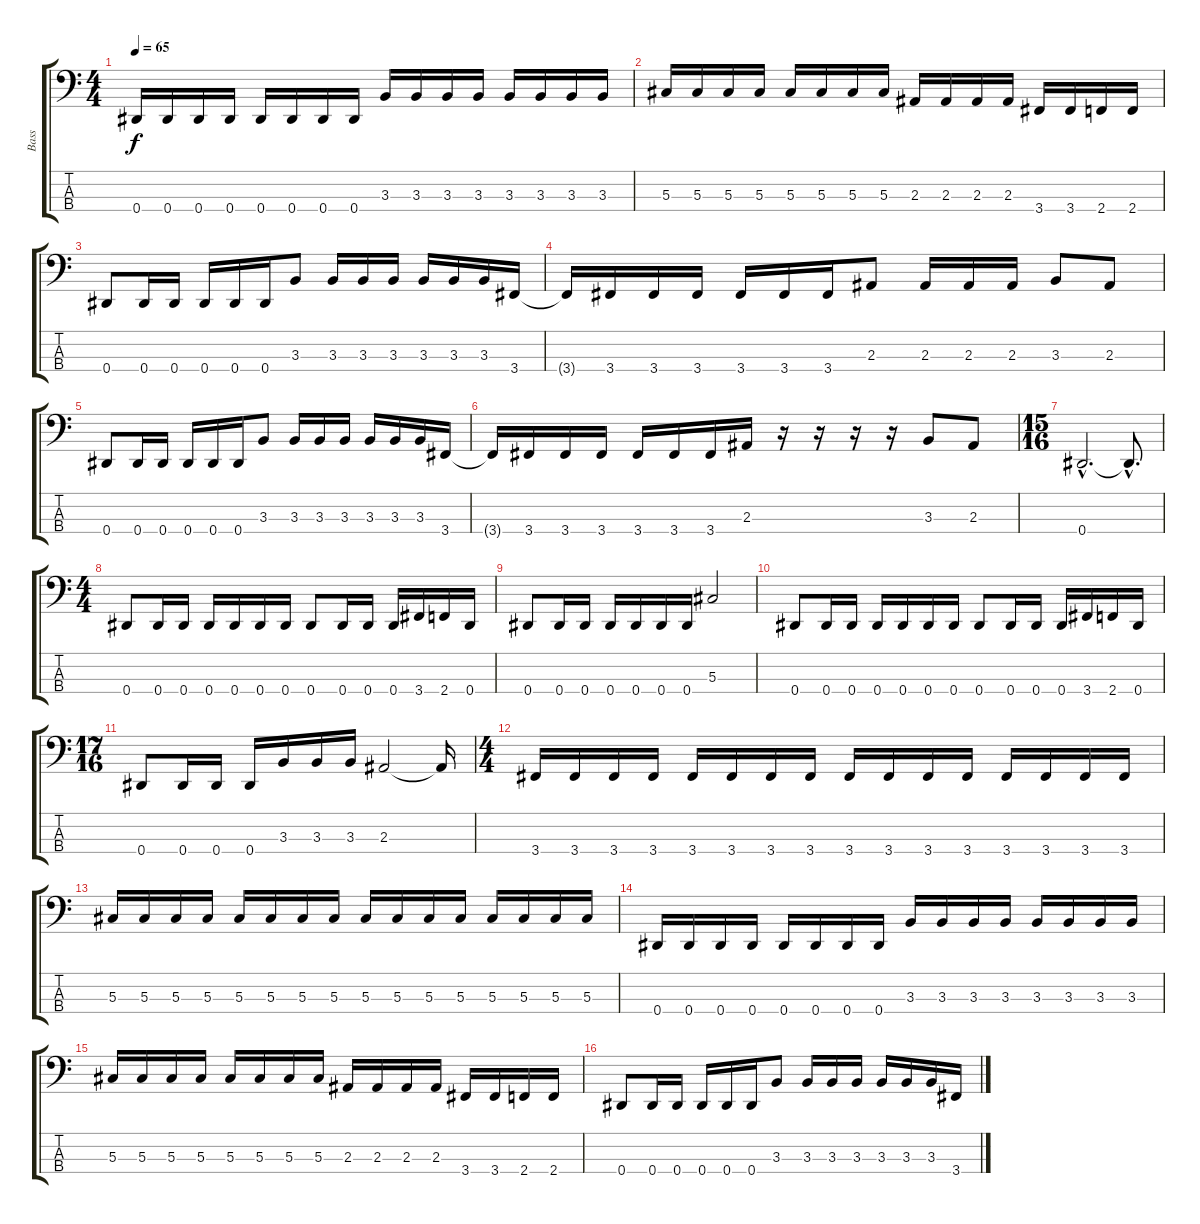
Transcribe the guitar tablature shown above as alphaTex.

\track ("Bass" "Bass") {instrument electricbassfinger}
\staff {score tabs}
\tuning (Gb2 Db2 Ab1 Eb1) {hide}
\ts (4 4)
\tempo 65
\clef f4
\ks c
0.4.16{dy f} 0.4.16 0.4.16 0.4.16 0.4.16 0.4.16 0.4.16 0.4.16 3.3.16 3.3.16 3.3.16 3.3.16 3.3.16 3.3.16 3.3.16 3.3.16 |
5.3.16 5.3.16 5.3.16 5.3.16 5.3.16 5.3.16 5.3.16 5.3.16 2.3.16 2.3.16 2.3.16 2.3.16 3.4.16 3.4.16 2.4.16 2.4.16 |
0.4.8 0.4.16 0.4.16 0.4.16 0.4.16 0.4.16 3.3.8 3.3.16 3.3.16 3.3.16 3.3.16 3.3.16 3.3.16 3.4.16 |
3.4{t}.16 3.4.16 3.4.16 3.4.16 3.4.16 3.4.16 3.4.16 2.3.8 2.3.16 2.3.16 2.3.16 3.3.8 2.3.8 |
0.4.8 0.4.16 0.4.16 0.4.16 0.4.16 0.4.16 3.3.8 3.3.16 3.3.16 3.3.16 3.3.16 3.3.16 3.3.16 3.4.16 |
3.4{t}.16 3.4.16 3.4.16 3.4.16 3.4.16 3.4.16 3.4.16 2.3.16 r.16 r.16 r.16 r.16 3.3.8 2.3.8 |
\ts (15 16)
0.4{hac}.2{d} 0.4{hac t}.8{d} |
\ts (4 4)
0.4.8 0.4.16 0.4.16 0.4.16 0.4.16 0.4.16 0.4.16 0.4.8 0.4.16 0.4.16 0.4.16 3.4.16 2.4.16 0.4.16 |
0.4.8 0.4.16 0.4.16 0.4.16 0.4.16 0.4.16 0.4.16 5.3.2 |
0.4.8 0.4.16 0.4.16 0.4.16 0.4.16 0.4.16 0.4.16 0.4.8 0.4.16 0.4.16 0.4.16 3.4.16 2.4.16 0.4.16 |
\ts (17 16)
0.4.8 0.4.16 0.4.16 0.4.16 3.3.16 3.3.16 3.3.16 2.3.2 2.3{t}.16 |
\ts (4 4)
3.4.16 3.4.16 3.4.16 3.4.16 3.4.16 3.4.16 3.4.16 3.4.16 3.4.16 3.4.16 3.4.16 3.4.16 3.4.16 3.4.16 3.4.16 3.4.16 |
5.3.16 5.3.16 5.3.16 5.3.16 5.3.16 5.3.16 5.3.16 5.3.16 5.3.16 5.3.16 5.3.16 5.3.16 5.3.16 5.3.16 5.3.16 5.3.16 |
0.4.16 0.4.16 0.4.16 0.4.16 0.4.16 0.4.16 0.4.16 0.4.16 3.3.16 3.3.16 3.3.16 3.3.16 3.3.16 3.3.16 3.3.16 3.3.16 |
5.3.16 5.3.16 5.3.16 5.3.16 5.3.16 5.3.16 5.3.16 5.3.16 2.3.16 2.3.16 2.3.16 2.3.16 3.4.16 3.4.16 2.4.16 2.4.16 |
0.4.8 0.4.16 0.4.16 0.4.16 0.4.16 0.4.16 3.3.8 3.3.16 3.3.16 3.3.16 3.3.16 3.3.16 3.3.16 3.4.16
